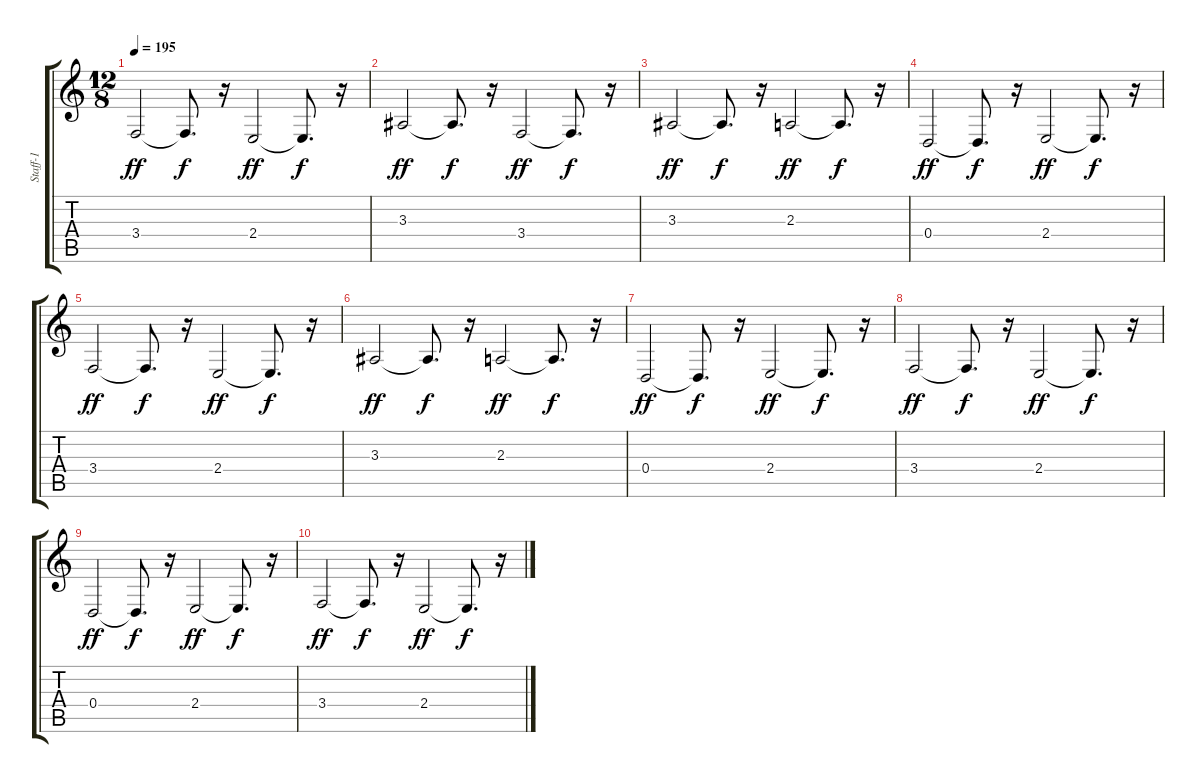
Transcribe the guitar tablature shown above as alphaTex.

\track ("Staff-1" "Staff-1") {instrument tangoaccordion}
\staff {score tabs}
\tuning (E4 B3 G3 D3 A2 E2) {hide}
\ts (12 8)
\tempo 195
\clef g2
\ks c
3.4.2{dy ff} 3.4{t}.8{d dy f} r.16 2.4.2{dy ff} 2.4{t}.8{d dy f} r.16 |
3.3.2{dy ff} 3.3{t}.8{d dy f} r.16 3.4.2{dy ff} 3.4{t}.8{d dy f} r.16 |
3.3.2{dy ff} 3.3{t}.8{d dy f} r.16 2.3.2{dy ff} 2.3{t}.8{d dy f} r.16 |
0.4.2{dy ff} 0.4{t}.8{d dy f} r.16 2.4.2{dy ff} 2.4{t}.8{d dy f} r.16 |
3.4.2{dy ff} 3.4{t}.8{d dy f} r.16 2.4.2{dy ff} 2.4{t}.8{d dy f} r.16 |
3.3.2{dy ff} 3.3{t}.8{d dy f} r.16 2.3.2{dy ff} 2.3{t}.8{d dy f} r.16 |
0.4.2{dy ff} 0.4{t}.8{d dy f} r.16 2.4.2{dy ff} 2.4{t}.8{d dy f} r.16 |
3.4.2{dy ff} 3.4{t}.8{d dy f} r.16 2.4.2{dy ff} 2.4{t}.8{d dy f} r.16 |
0.4.2{dy ff} 0.4{t}.8{d dy f} r.16 2.4.2{dy ff} 2.4{t}.8{d dy f} r.16 |
3.4.2{dy ff} 3.4{t}.8{d dy f} r.16 2.4.2{dy ff} 2.4{t}.8{d dy f} r.16
